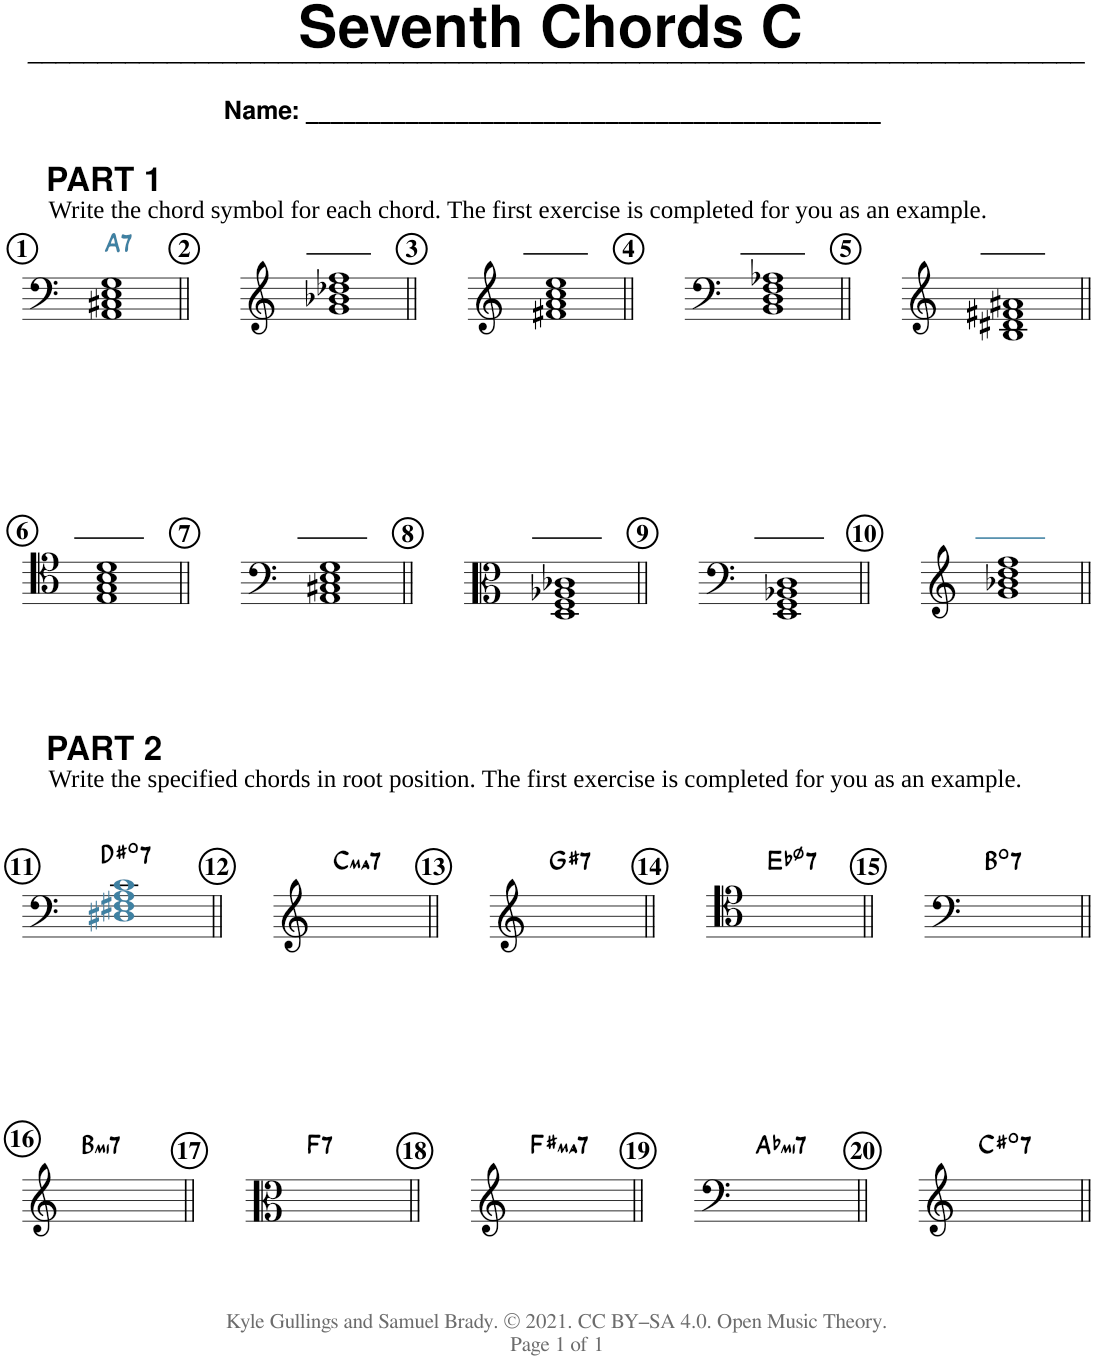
**kern	**harte
*part1	*part1
*staff1	*
*I"Piano	*
*I'Pno.	*
*clefF4	*
*k[]	*
=1	=1
!	!LO:H:kt=7
1AA 1C#X 1E 1G	A:7
=2||	=2||
1g 1b-X 1dd-X 1ff	.
=3||	=3||
1f#X 1a 1cc 1ee	.
=4||	=4||
1BB 1D 1F 1A-X	.
=5||	=5||
1B 1d#X 1f#X 1a#X	.
!!LO:LB:g=z
=6||	=6||
*clefC4	*
1E 1G 1B 1d	.
=7||	=7||
1AA 1C#X 1E 1G	.
=8||	=8||
1D 1F 1A-X 1c-X	.
=9||	=9||
1EE 1GG 1BB-X 1D	.
=10||	=10||
1g 1b-X 1dd 1ff	.
!!LO:LB:g=z
=11||	=11||
*clefF4	*
!	!LO:H:kt=7
1D#Xi 1F#Xi 1Ai 1ci	D#:dim7
=12||	=12||
!	!LO:H:kt=ma7
1ryy	C:maj7
=13||	=13||
!	!LO:H:kt=7
1ryy	G#:7
=14||	=14||
!	!LO:H:kt=7
1ryy	Eb:hdim7
=15||	=15||
!	!LO:H:kt=7
1ryy	B:dim7
!!LO:LB:g=z
=16||	=16||
*clefG2	*
!	!LO:H:kt=mi7
1ryy	B:min7
=17||	=17||
!	!LO:H:kt=7
1ryy	F:7
=18||	=18||
!	!LO:H:kt=ma7
1ryy	F#:maj7
=19||	=19||
!	!LO:H:kt=mi7
1ryy	Ab:min7
=20||	=20||
!	!LO:H:kt=7
1ryy	C#:dim7
=||	=||
*-	*-
